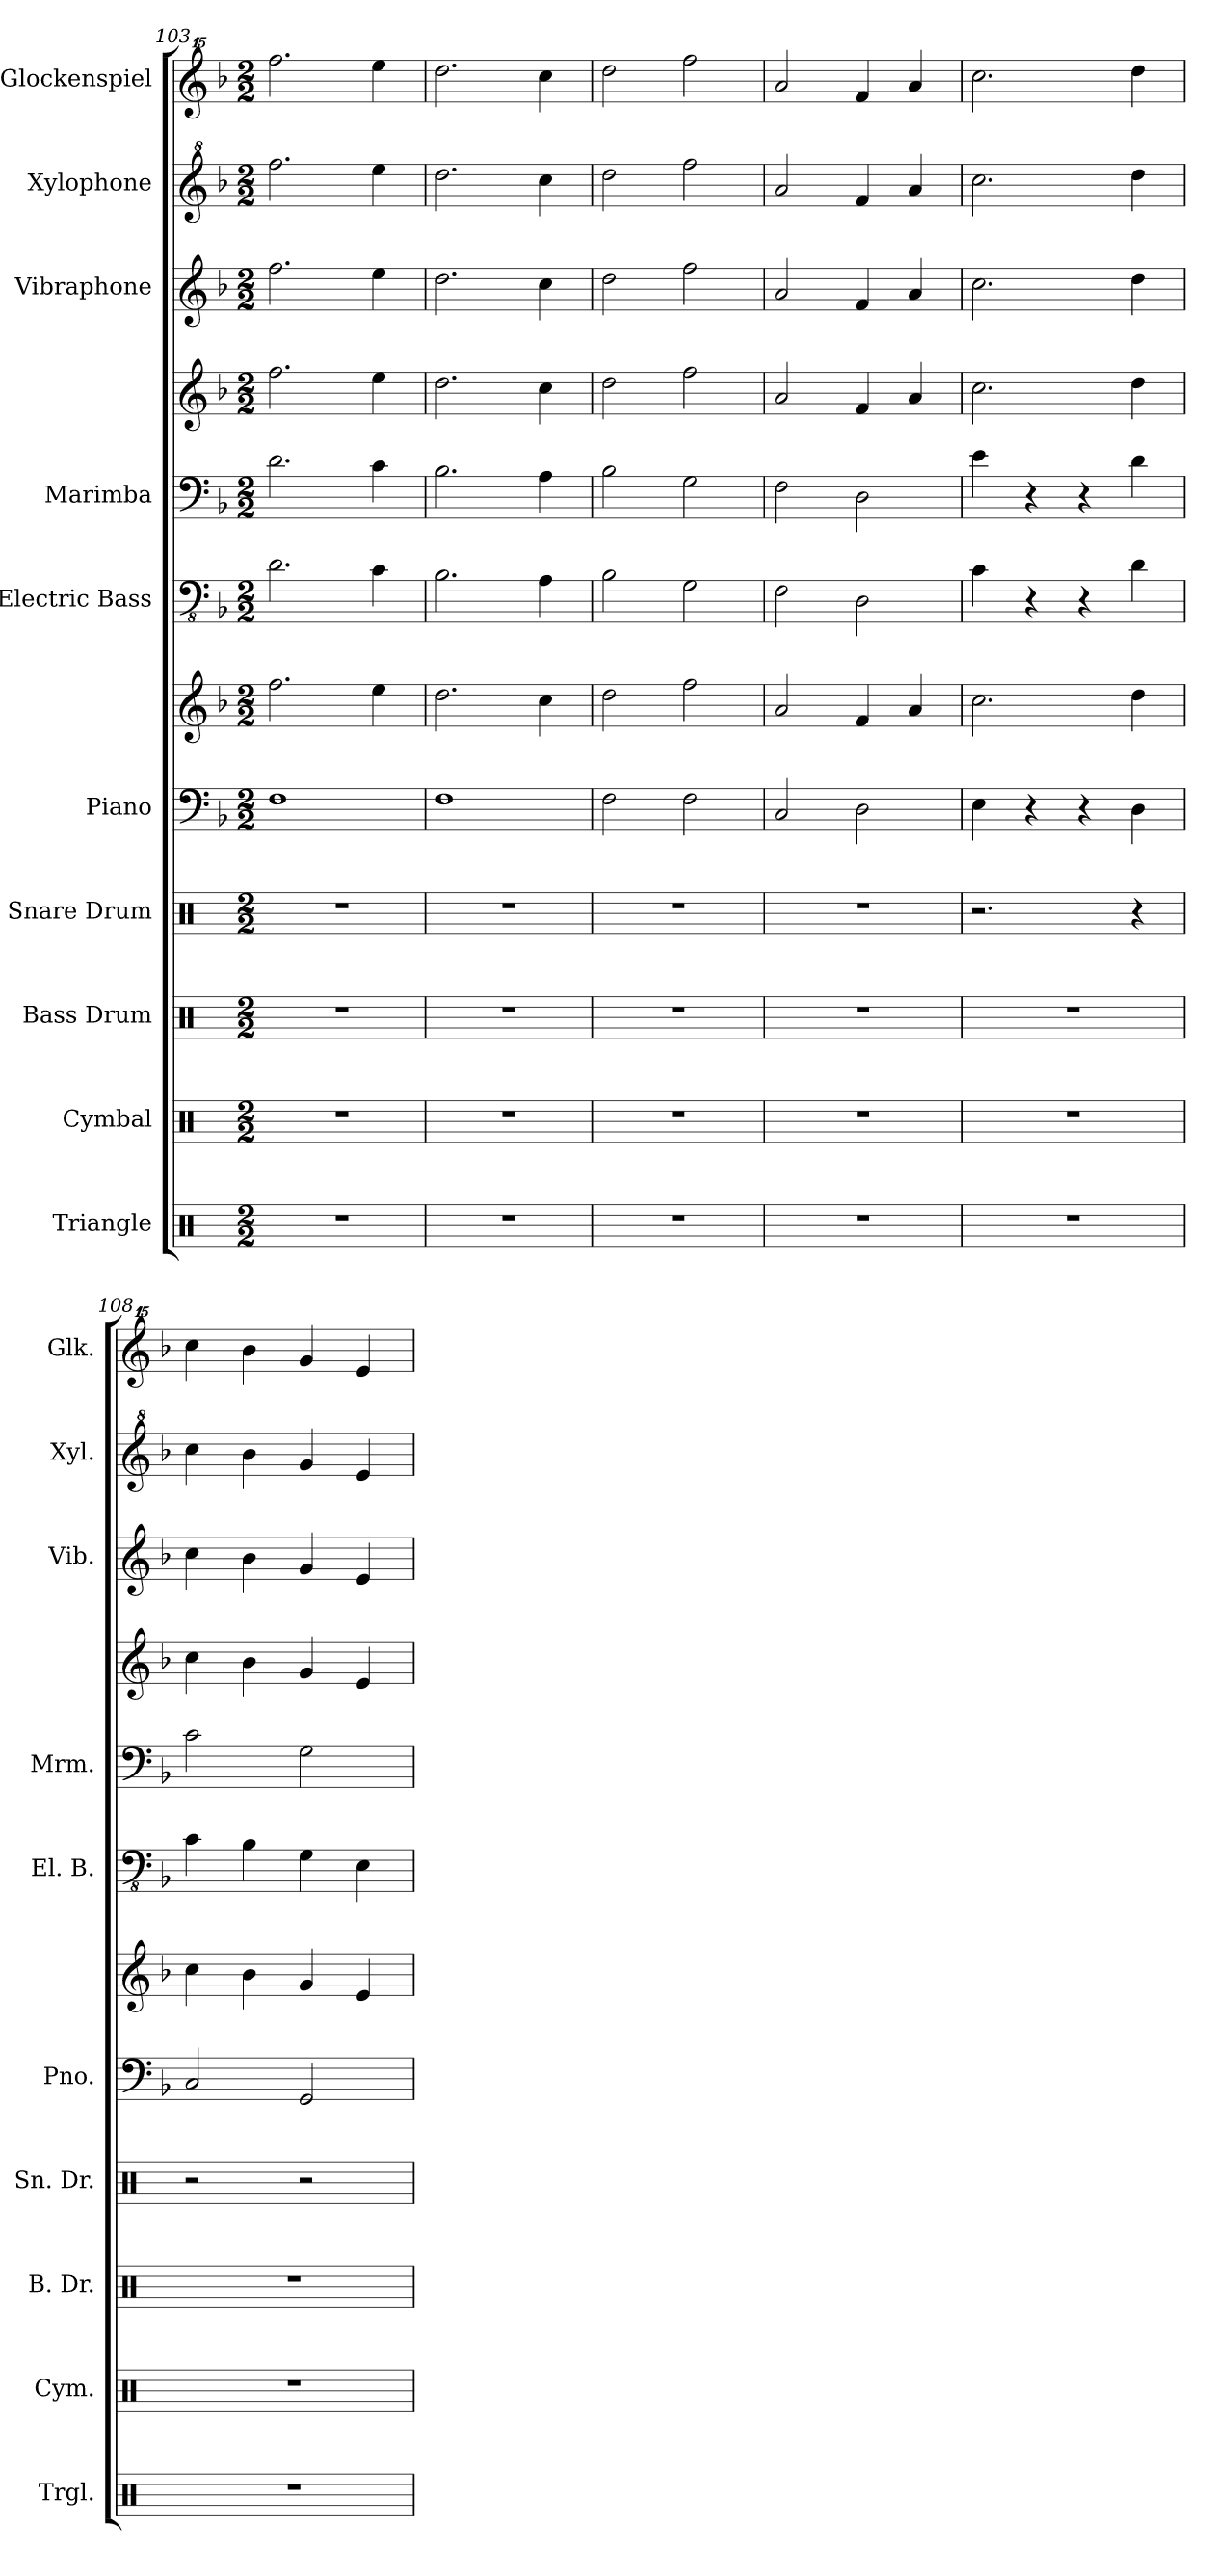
**kern	**kern	**kern	**kern	**kern	**kern	**kern	**kern	**kern	**kern	**kern	**kern
*part10	*part9	*part8	*part7	*part6	*part6	*part5	*part4	*part4	*part3	*part2	*part1
*staff12	*staff11	*staff10	*staff9	*staff8	*staff7	*staff6	*staff5	*staff4	*staff3	*staff2	*staff1
*I"Triangle	*I"Cymbal	*I"Bass Drum	*I"Snare Drum	*I"Piano	*	*I"Electric Bass	*I"Marimba	*	*I"Vibraphone	*I"Xylophone	*I"Glockenspiel
*I'Trgl.	*I'Cym.	*I'B. Dr.	*I'Sn. Dr.	*I'Pno.	*	*I'El. B.	*I'Mrm.	*	*I'Vib.	*I'Xyl.	*I'Glk.
*clefX	*clefX	*clefX	*clefX	*clefF4	*clefG2	*clefFv4	*clefF4	*clefG2	*clefG2	*clefG^2	*clefG^^2
*k[]	*k[]	*k[]	*k[]	*k[b-]	*k[b-]	*k[b-]	*k[b-]	*k[b-]	*k[b-]	*k[b-]	*k[b-]
*C:	*C:	*C:	*C:	*F:	*F:	*F:	*F:	*F:	*F:	*F:	*F:
*M2/2	*M2/2	*M2/2	*M2/2	*M2/2	*M2/2	*M2/2	*M2/2	*M2/2	*M2/2	*M2/2	*M2/2
=103	=103	=103	=103	=103	=103	=103	=103	=103	=103	=103	=103
1r	1r	1r	1r	1F	2.ff\	2.D\	2.d\	2.ff\	2.ff\	2.fff\	2.ffff\
.	.	.	.	.	4ee\	4C\	4c\	4ee\	4ee\	4eee\	4eeee\
=104	=104	=104	=104	=104	=104	=104	=104	=104	=104	=104	=104
1r	1r	1r	1r	1F	2.dd\	2.BB-\	2.B-\	2.dd\	2.dd\	2.ddd\	2.dddd\
.	.	.	.	.	4cc\	4AA\	4A\	4cc\	4cc\	4ccc\	4cccc\
=105	=105	=105	=105	=105	=105	=105	=105	=105	=105	=105	=105
1r	1r	1r	1r	2F\	2dd\	2BB-\	2B-\	2dd\	2dd\	2ddd\	2dddd\
.	.	.	.	2F\	2ff\	2GG\	2G\	2ff\	2ff\	2fff\	2ffff\
=106	=106	=106	=106	=106	=106	=106	=106	=106	=106	=106	=106
1r	1r	1r	1r	2C/	2a/	2FF\	2F\	2a/	2a/	2aa/	2aaa/
.	.	.	.	2D\	4f/	2DD\	2D\	4f/	4f/	4ff/	4fff/
.	.	.	.	.	4a/	.	.	4a/	4a/	4aa/	4aaa/
=107	=107	=107	=107	=107	=107	=107	=107	=107	=107	=107	=107
1r	1r	1r	2.r	4E\	2.cc\	4C\	4e\	2.cc\	2.cc\	2.ccc\	2.cccc\
.	.	.	.	4r	.	4r	4r	.	.	.	.
.	.	.	.	4r	.	4r	4r	.	.	.	.
.	.	.	4r	4D\	4dd\	4D\	4d\	4dd\	4dd\	4ddd\	4dddd\
=108	=108	=108	=108	=108	=108	=108	=108	=108	=108	=108	=108
1r	1r	1r	2r	2C/	4cc\	4C\	2c\	4cc\	4cc\	4ccc\	4cccc\
.	.	.	.	.	4b-\	4BB-\	.	4b-\	4b-\	4bb-\	4bbb-\
.	.	.	2r	2GG/	4g/	4GG\	2G\	4g/	4g/	4gg/	4ggg/
.	.	.	.	.	4e/	4EE\	.	4e/	4e/	4ee/	4eee/
=	=	=	=	=	=	=	=	=	=	=	=
*-	*-	*-	*-	*-	*-	*-	*-	*-	*-	*-	*-
